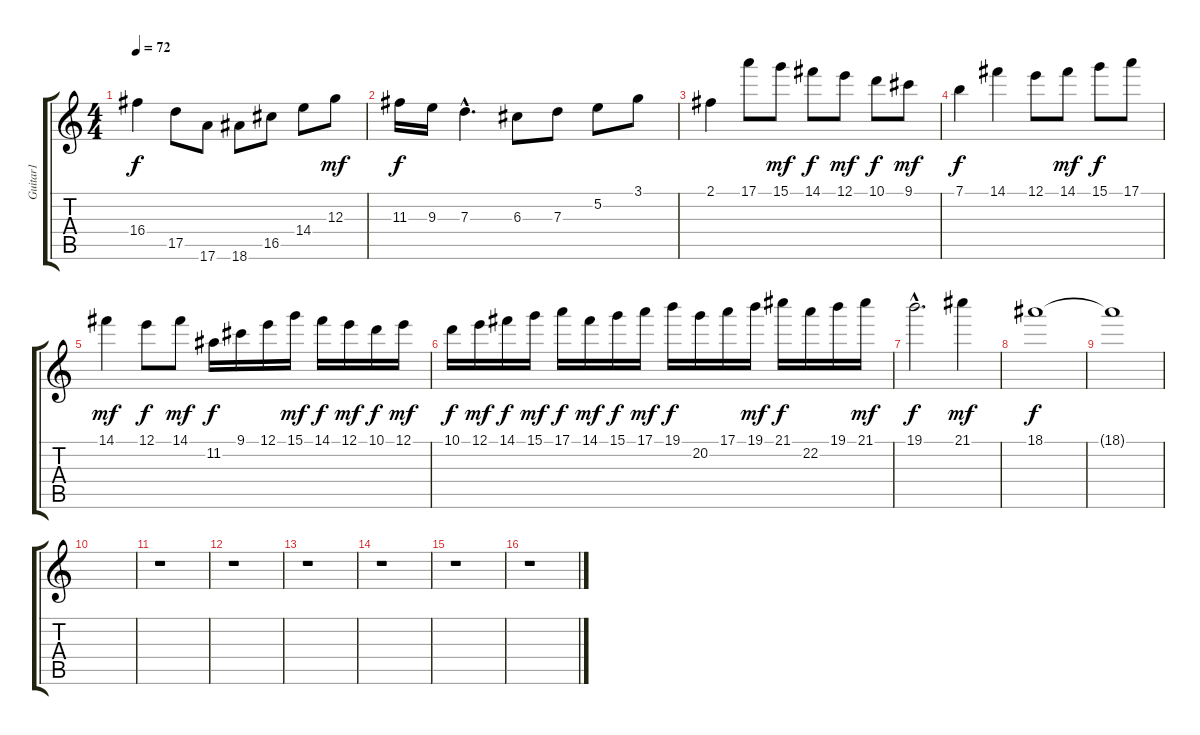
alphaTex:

\track ("Guitar1" "Guitar1") {instrument distortionguitar}
\staff {score tabs}
\tuning (E4 B3 G3 D3 A2 E2) {hide}
\ts (4 4)
\tempo 72
\clef g2
\ks c
16.4.4{dy f} 17.5.8 17.6.8 18.6.8 16.5.8 14.4.8 12.3.8{dy mf} |
11.3.16{dy f} 9.3.16 7.3{hac}.4{d} 6.3.8 7.3.8 5.2.8 3.1.8 |
2.1.4 17.1.8 15.1.8{dy mf} 14.1.8{dy f} 12.1.8{dy mf} 10.1.8{dy f} 9.1.8{dy mf} |
7.1.4{dy f} 14.1.4 12.1.8 14.1.8{dy mf} 15.1.8{dy f} 17.1.8 |
14.1.4{dy mf} 12.1.8{dy f} 14.1.8{dy mf} 11.2.16{dy f} 9.1.16 12.1.16 15.1.16{dy mf} 14.1.16{dy f} 12.1.16{dy mf} 10.1.16{dy f} 12.1.16{dy mf} |
10.1.16{dy f} 12.1.16{dy mf} 14.1.16{dy f} 15.1.16{dy mf} 17.1.16{dy f} 14.1.16{dy mf} 15.1.16{dy f} 17.1.16{dy mf} 19.1.16{dy f} 20.2.16 17.1.16 19.1.16{dy mf} 21.1.16{dy f} 22.2.16 19.1.16 21.1.16{dy mf} |
19.1{hac}.2{d dy f} 21.1.4{dy mf} |
18.1.1{dy f} |
18.1{t}.1 |
|
r.1 |
r.1 |
r.1 |
r.1 |
r.1 |
r.1
